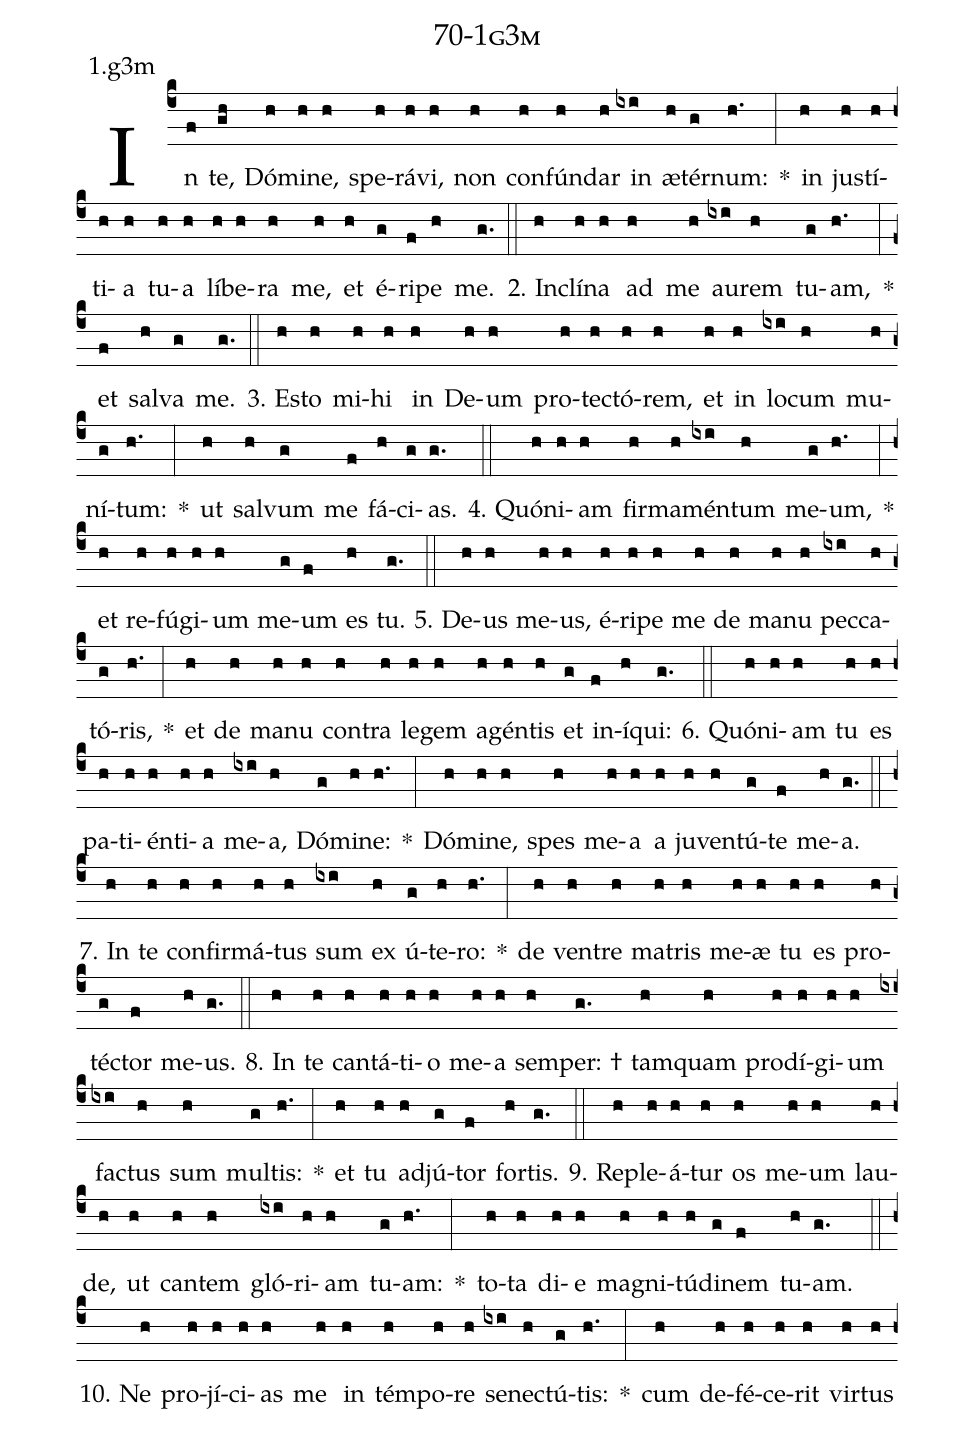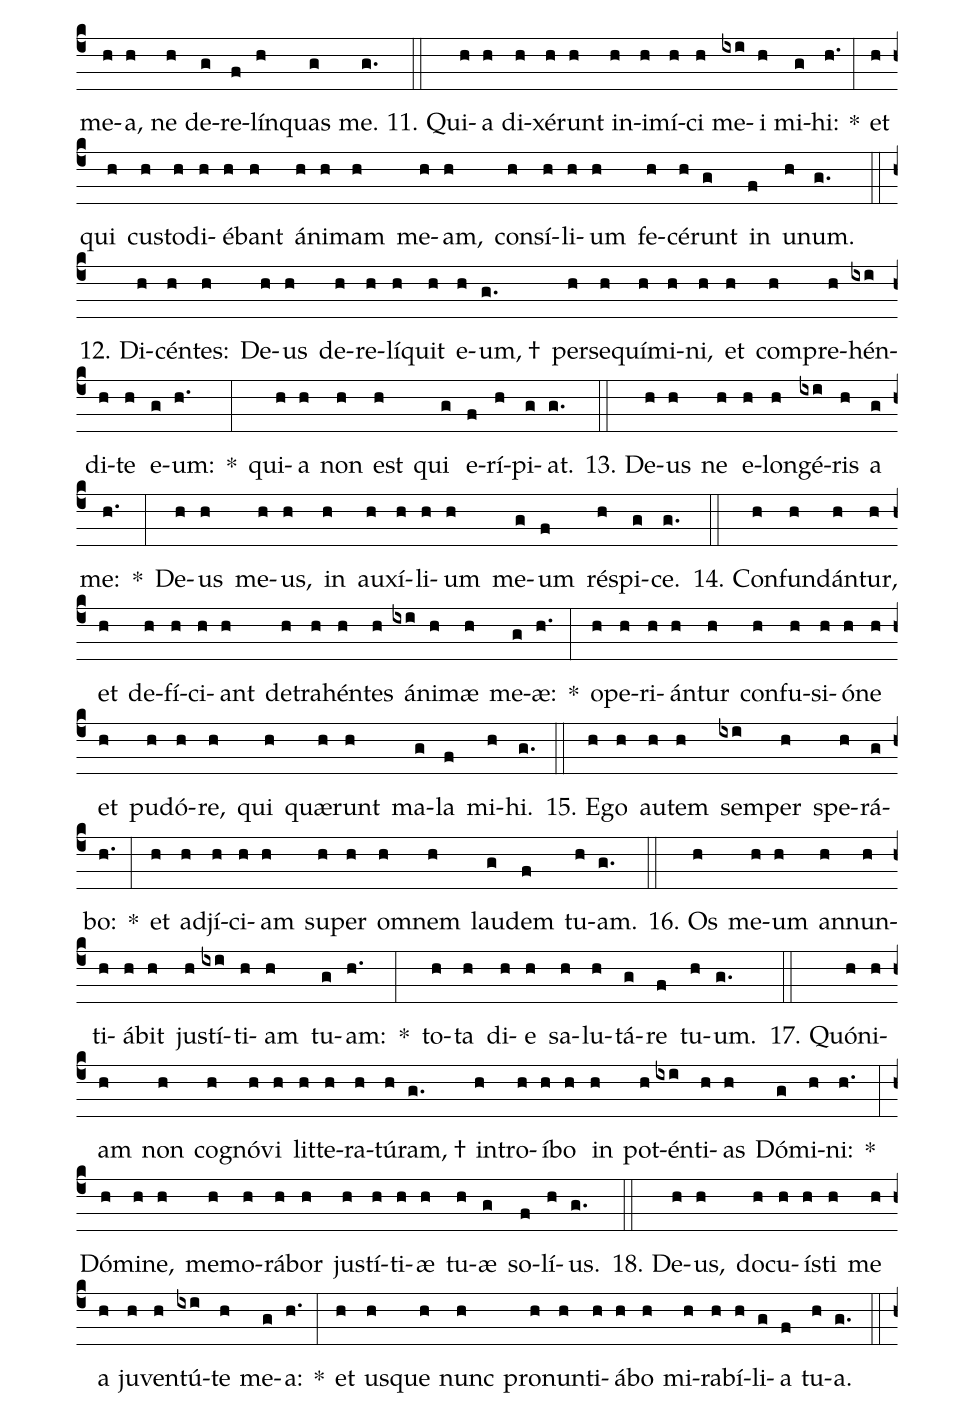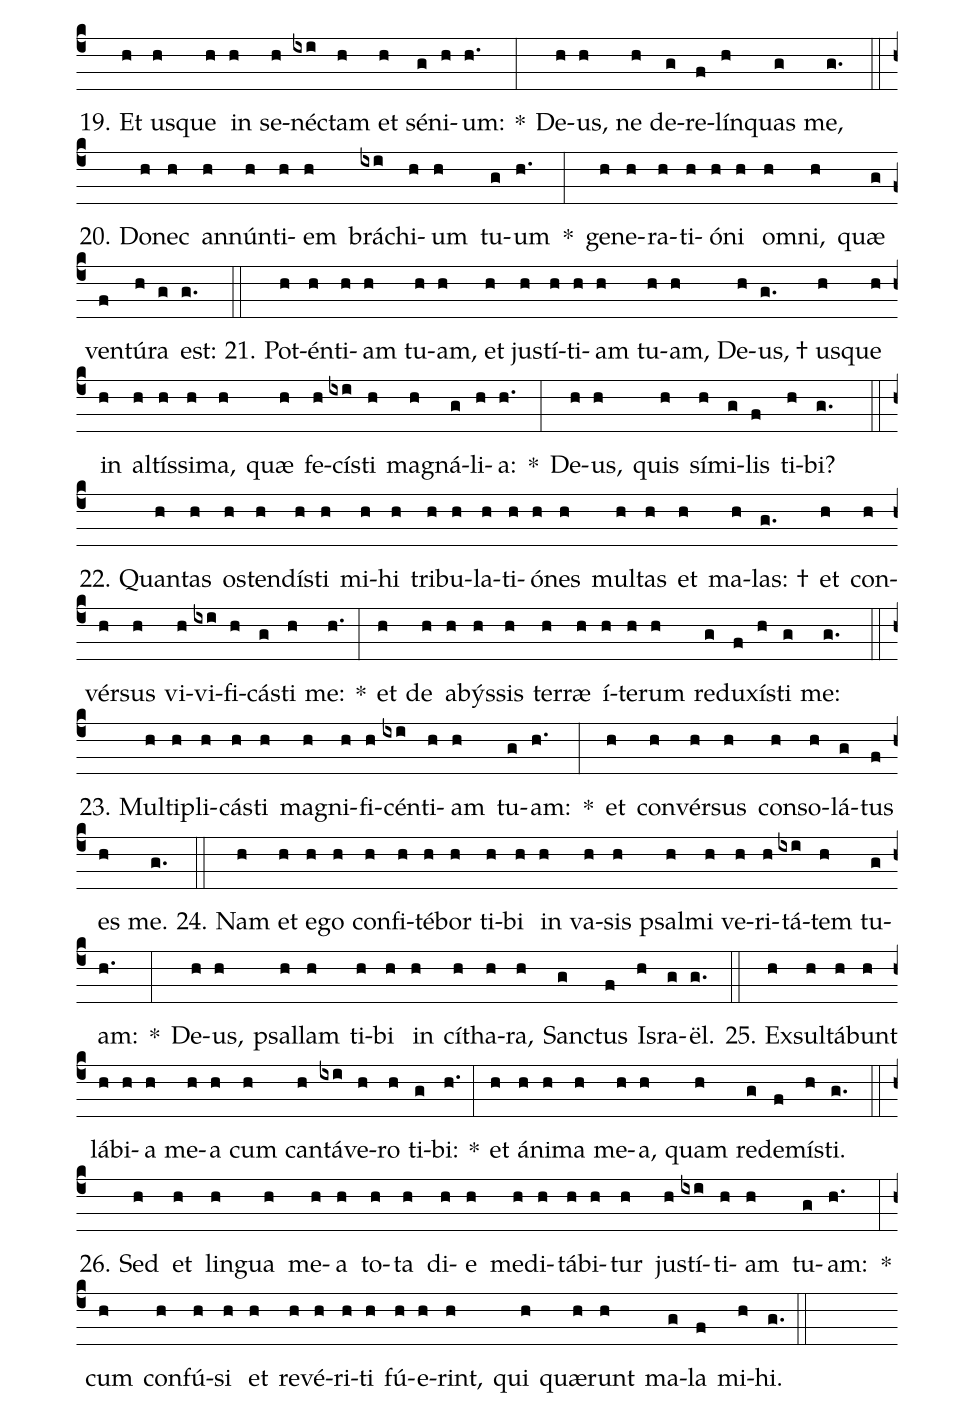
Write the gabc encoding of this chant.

name: 70-1g3m;
annotation: 1.g3m;
%%
(c4)In(f) te,(gh) Dó(h)mi(h)ne,(h) spe(h)rá(h)vi,(h) non(h) con(h)fún(h)dar(h) in(ixi) æ(h)tér(g)num:(h.) *(:) in(h) jus(h)tí(h)ti(h)a(h) tu(h)a(h) lí(h)be(h)ra(h) me,(h) et(h) é(g)ri(f)pe(h) me.(g.) (::)
2. In(h)clí(h)na(h) ad(h) me(h) au(ixi)rem(h) tu(g)am,(h.) *(:) et(f) sal(h)va(g) me.(g.) (::)
3. Es(h)to(h) mi(h)hi(h) in(h) De(h)um(h) pro(h)tec(h)tó(h)rem,(h) et(h) in(h) lo(ixi)cum(h) mu(h)ní(g)tum:(h.) *(:) ut(h) sal(h)vum(g) me(f) fá(h)ci(g)as.(g.) (::)
4. Quón(h)i(h)am(h) fir(h)ma(h)mén(ixi)tum(h) me(g)um,(h.) *(:) et(h) re(h)fú(h)gi(h)um(h) me(g)um(f) es(h) tu.(g.) (::)
5. De(h)us(h) me(h)us,(h) é(h)ri(h)pe(h) me(h) de(h) ma(h)nu(h) pec(ixi)ca(h)tó(g)ris,(h.) *(:) et(h) de(h) ma(h)nu(h) con(h)tra(h) le(h)gem(h) a(h)gén(h)tis(h) et(g) in(f)í(h)qui:(g.) (::)
6. Quón(h)i(h)am(h) tu(h) es(h) pa(h)ti(h)én(h)ti(h)a(h) me(ixi)a,(h) Dó(g)mi(h)ne:(h.) *(:) Dó(h)mi(h)ne,(h) spes(h) me(h)a(h) a(h) ju(h)ven(h)tú(g)te(f) me(h)a.(g.) (::)
7. In(h) te(h) con(h)fir(h)má(h)tus(h) sum(ixi) ex(h) ú(g)te(h)ro:(h.) *(:) de(h) ven(h)tre(h) ma(h)tris(h) me(h)æ(h) tu(h) es(h) pro(h)téc(g)tor(f) me(h)us.(g.) (::)
8. In(h) te(h) can(h)tá(h)ti(h)o(h) me(h)a(h) sem(h)per: †(g.) tam(h)quam(h) prod(h)í(h)gi(h)um(h) fac(ixi)tus(h) sum(h) mul(g)tis:(h.) *(:) et(h) tu(h) ad(h)jú(g)tor(f) for(h)tis.(g.) (::)
9. Re(h)ple(h)á(h)tur(h) os(h) me(h)um(h) lau(h)de,(h) ut(h) can(h)tem(h) gló(ixi)ri(h)am(h) tu(g)am:(h.) *(:) to(h)ta(h) di(h)e(h) ma(h)gni(h)tú(h)di(g)nem(f) tu(h)am.(g.) (::)
10. Ne(h) pro(h)jí(h)ci(h)as(h) me(h) in(h) tém(h)po(h)re(h) se(ixi)nec(h)tú(g)tis:(h.) *(:) cum(h) de(h)fé(h)ce(h)rit(h) vir(h)tus(h) me(h)a,(h) ne(h) de(g)re(f)lín(h)quas(g) me.(g.) (::)
11. Qui(h)a(h) di(h)xé(h)runt(h) in(h)i(h)mí(h)ci(h) me(ixi)i(h) mi(g)hi:(h.) *(:) et(h) qui(h) cus(h)to(h)di(h)é(h)bant(h) á(h)ni(h)mam(h) me(h)am,(h) con(h)sí(h)li(h)um(h) fe(h)cé(h)runt(g) in(f) u(h)num.(g.) (::)
12. Di(h)cén(h)tes:(h) De(h)us(h) de(h)re(h)lí(h)quit(h) e(h)um, †(g.) per(h)se(h)quí(h)mi(h)ni,(h) et(h) com(h)pre(h)hén(ixi)di(h)te(h) e(g)um:(h.) *(:) qui(h)a(h) non(h) est(h) qui(g) e(f)rí(h)pi(g)at.(g.) (::)
13. De(h)us(h) ne(h) e(h)lon(h)gé(ixi)ris(h) a(g) me:(h.) *(:) De(h)us(h) me(h)us,(h) in(h) au(h)xí(h)li(h)um(h) me(g)um(f) ré(h)spi(g)ce.(g.) (::)
14. Con(h)fun(h)dán(h)tur,(h) et(h) de(h)fí(h)ci(h)ant(h) de(h)tra(h)hén(h)tes(h) á(ixi)ni(h)mæ(h) me(g)æ:(h.) *(:) o(h)pe(h)ri(h)án(h)tur(h) con(h)fu(h)si(h)ó(h)ne(h) et(h) pu(h)dó(h)re,(h) qui(h) quæ(h)runt(h) ma(g)la(f) mi(h)hi.(g.) (::)
15. E(h)go(h) au(h)tem(h) sem(ixi)per(h) spe(h)rá(g)bo:(h.) *(:) et(h) ad(h)jí(h)ci(h)am(h) su(h)per(h) om(h)nem(h) lau(g)dem(f) tu(h)am.(g.) (::)
16. Os(h) me(h)um(h) an(h)nun(h)ti(h)á(h)bit(h) jus(h)tí(ixi)ti(h)am(h) tu(g)am:(h.) *(:) to(h)ta(h) di(h)e(h) sa(h)lu(h)tá(g)re(f) tu(h)um.(g.) (::)
17. Quón(h)i(h)am(h) non(h) co(h)gnó(h)vi(h) lit(h)te(h)ra(h)tú(h)ram, †(g.) in(h)tro(h)í(h)bo(h) in(h) pot(h)én(ixi)ti(h)as(h) Dó(g)mi(h)ni:(h.) *(:) Dó(h)mi(h)ne,(h) me(h)mo(h)rá(h)bor(h) jus(h)tí(h)ti(h)æ(h) tu(h)æ(g) so(f)lí(h)us.(g.) (::)
18. De(h)us,(h) do(h)cu(h)ís(h)ti(h) me(h) a(h) ju(h)ven(h)tú(ixi)te(h) me(g)a:(h.) *(:) et(h) us(h)que(h) nunc(h) pro(h)nun(h)ti(h)á(h)bo(h) mi(h)ra(h)bí(h)li(g)a(f) tu(h)a.(g.) (::)
19. Et(h) us(h)que(h) in(h) se(h)néc(ixi)tam(h) et(h) sé(g)ni(h)um:(h.) *(:) De(h)us,(h) ne(h) de(g)re(f)lín(h)quas(g) me,(g.) (::)
20. Do(h)nec(h) an(h)nún(h)ti(h)em(h) brá(ixi)chi(h)um(h) tu(g)um(h.) *(:) ge(h)ne(h)ra(h)ti(h)ó(h)ni(h) om(h)ni,(h) quæ(g) ven(f)tú(h)ra(g) est:(g.) (::)
21. Pot(h)én(h)ti(h)am(h) tu(h)am,(h) et(h) jus(h)tí(h)ti(h)am(h) tu(h)am,(h) De(h)us, †(g.) us(h)que(h) in(h) al(h)tís(h)si(h)ma,(h) quæ(h) fe(h)cís(ixi)ti(h) ma(h)gná(g)li(h)a:(h.) *(:) De(h)us,(h) quis(h) sí(h)mi(g)lis(f) ti(h)bi?(g.) (::)
22. Quan(h)tas(h) os(h)ten(h)dís(h)ti(h) mi(h)hi(h) tri(h)bu(h)la(h)ti(h)ó(h)nes(h) mul(h)tas(h) et(h) ma(h)las: †(g.) et(h) con(h)vér(h)sus(h) vi(h)vi(ixi)fi(h)cás(g)ti(h) me:(h.) *(:) et(h) de(h) a(h)býs(h)sis(h) ter(h)ræ(h) í(h)te(h)rum(h) re(g)du(f)xís(h)ti(g) me:(g.) (::)
23. Mul(h)ti(h)pli(h)cás(h)ti(h) ma(h)gni(h)fi(h)cén(ixi)ti(h)am(h) tu(g)am:(h.) *(:) et(h) con(h)vér(h)sus(h) con(h)so(h)lá(g)tus(f) es(h) me.(g.) (::)
24. Nam(h) et(h) e(h)go(h) con(h)fi(h)té(h)bor(h) ti(h)bi(h) in(h) va(h)sis(h) psal(h)mi(h) ve(h)ri(h)tá(ixi)tem(h) tu(g)am:(h.) *(:) De(h)us,(h) psal(h)lam(h) ti(h)bi(h) in(h) cí(h)tha(h)ra,(h) Sanc(g)tus(f) Is(h)ra(g)ël.(g.) (::)
25. Ex(h)sul(h)tá(h)bunt(h) lá(h)bi(h)a(h) me(h)a(h) cum(h) can(h)tá(ixi)ve(h)ro(h) ti(g)bi:(h.) *(:) et(h) á(h)ni(h)ma(h) me(h)a,(h) quam(h) red(g)e(f)mís(h)ti.(g.) (::)
26. Sed(h) et(h) lin(h)gua(h) me(h)a(h) to(h)ta(h) di(h)e(h) me(h)di(h)tá(h)bi(h)tur(h) jus(h)tí(ixi)ti(h)am(h) tu(g)am:(h.) *(:) cum(h) con(h)fú(h)si(h) et(h) re(h)vé(h)ri(h)ti(h) fú(h)e(h)rint,(h) qui(h) quæ(h)runt(h) ma(g)la(f) mi(h)hi.(g.) (::)
